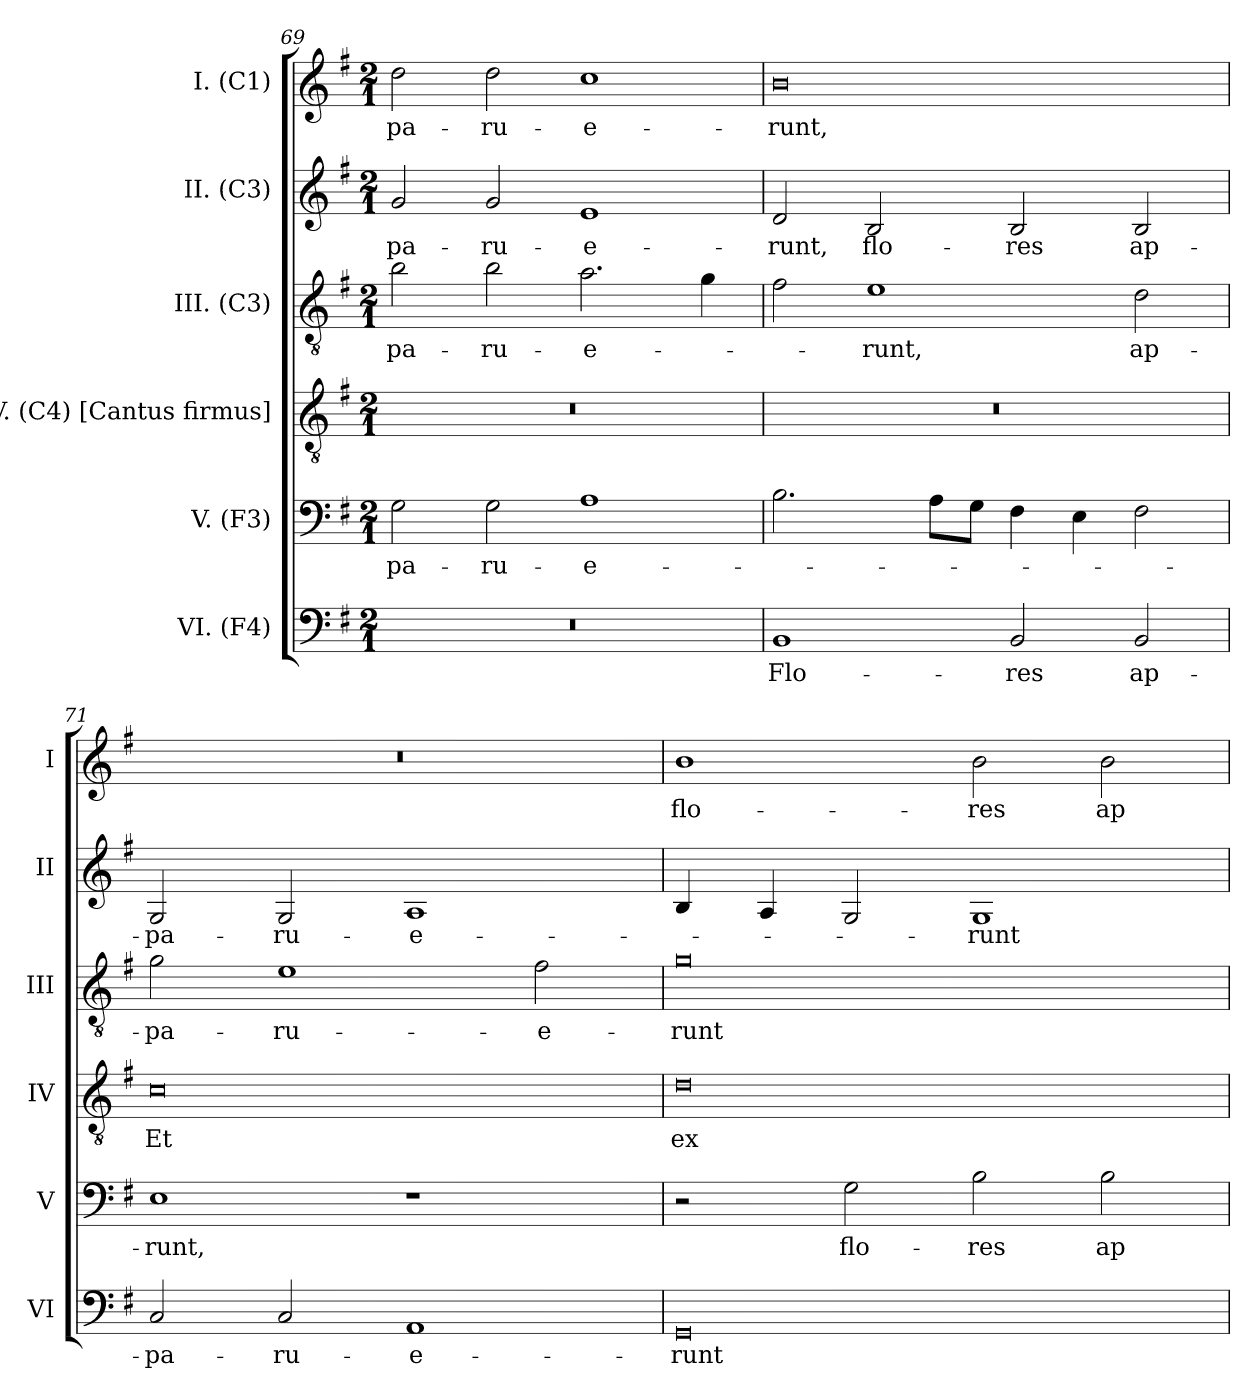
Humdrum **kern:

**kern	**text	**kern	**text	**kern	**text	**kern	**text	**kern	**text	**kern	**text
*part6	*part6	*part5	*part5	*part4	*part4	*part3	*part3	*part2	*part2	*part1	*part1
*staff6	*staff6	*staff5	*staff5	*staff4	*staff4	*staff3	*staff3	*staff2	*staff2	*staff1	*staff1
*I"VI. (F4)	*	*I"V. (F3)	*	*I"IV. (C4) [Cantus firmus]	*	*I"III. (C3)	*	*I"II. (C3)	*	*I"I. (C1)	*
*I'VI	*	*I'V	*	*I'IV	*	*I'III	*	*I'II	*	*I'I	*
*clefF4	*	*clefF4	*	*clefGv2	*	*clefGv2	*	*clefG2	*	*clefG2	*
*	*	*	*	*ITrd7c12	*	*	*	*	*	*	*
*k[f#]	*	*k[f#]	*	*k[f#]	*	*k[f#]	*	*k[f#]	*	*k[f#]	*
*G:	*	*G:	*	*G:	*	*G:	*	*G:	*	*G:	*
*M2/1	*	*M2/1	*	*M2/1	*	*M2/1	*	*M2/1	*	*M2/1	*
=69	=69	=69	=69	=69	=69	=69	=69	=69	=69	=69	=69
!LO:N:vis=1	!	!	!	!	!	!	!	!	!	!	!
!	!	!	!LO:LY:b:color=#000000	!LO:N:vis=1	!	!	!	!	!	!	!
!	!	!	!	!	!	!	!LO:LY:b:color=#000000	!	!	!	!
!	!	!	!	!	!	!	!	!	!LO:LY:b:color=#000000	!	!
!	!	!	!	!	!	!	!	!	!	!	!LO:LY:b:color=#000000
0r	.	2Gi\	-pa-	0r	.	2bi\	-pa-	2gi/	-pa-	2ddi\	-pa-
!	!	!	!LO:LY:b:color=#000000	!	!	!	!	!	!	!	!
!	!	!	!	!	!	!	!LO:LY:b:color=#000000	!	!	!	!
!	!	!	!	!	!	!	!	!	!LO:LY:b:color=#000000	!	!
!	!	!	!	!	!	!	!	!	!	!	!LO:LY:b:color=#000000
.	.	2Gi\	-ru-	.	.	2bi\	-ru-	2gi/	-ru-	2ddi\	-ru-
!	!	!	!LO:LY:b:color=#000000	!	!	!	!	!	!	!	!
!	!	!	!	!	!	!	!LO:LY:b:color=#000000	!	!	!	!
!	!	!	!	!	!	!	!	!	!LO:LY:b:color=#000000	!	!
!	!	!	!	!	!	!	!	!	!	!	!LO:LY:b:color=#000000
.	.	1Ai	-e-	.	.	2.ai\	-e-	1ei	-e-	1cci	-e-
.	.	.	.	.	.	4gi\	.	.	.	.	.
=70	=70	=70	=70	=70	=70	=70	=70	=70	=70	=70	=70
!	!LO:LY:b:color=#000000	!	!	!LO:N:vis=1	!	!	!	!	!	!	!
!	!	!	!	!	!	!	!	!	!LO:LY:b:color=#000000	!	!
!	!	!	!	!	!	!	!	!	!	!	!LO:LY:b:color=#000000
1BBi	Flo-	2.Bi\	.	0r	.	2f#i\	.	2di/	-runt,	0bi	-runt,
!	!	!	!	!	!	!	!LO:LY:b:color=#000000	!	!	!	!
!	!	!	!	!	!	!	!	!	!LO:LY:b:color=#000000	!	!
.	.	.	.	.	.	1ei	-runt,	2Bi/	flo-	.	.
.	.	8Ai\L	.	.	.	.	.	.	.	.	.
.	.	8Gi\J	.	.	.	.	.	.	.	.	.
!	!LO:LY:b:color=#000000	!	!	!	!	!	!	!	!	!	!
!	!	!	!	!	!	!	!	!	!LO:LY:b:color=#000000	!	!
2BBi/	-res	4F#i\	.	.	.	.	.	2Bi/	-res	.	.
.	.	4Ei\	.	.	.	.	.	.	.	.	.
!	!LO:LY:b:color=#000000	!	!	!	!	!	!	!	!	!	!
!	!	!	!	!	!	!	!LO:LY:b:color=#000000	!	!	!	!
!	!	!	!	!	!	!	!	!	!LO:LY:b:color=#000000	!	!
2BBi/	ap-	2F#i\	.	.	.	2di\	ap-	2Bi/	ap-	.	.
=71	=71	=71	=71	=71	=71	=71	=71	=71	=71	=71	=71
!	!LO:LY:b:color=#000000	!	!	!	!	!	!	!	!	!	!
!	!	!	!LO:LY:b:color=#000000	!	!	!	!	!	!	!	!
!	!	!	!	!	!LO:LY:b:color=#000000	!	!	!	!	!	!
!	!	!	!	!	!	!	!LO:LY:b:color=#000000	!	!	!	!
!	!	!	!	!	!	!	!	!	!LO:LY:b:color=#000000	!LO:N:vis=1	!
2Ci/	-pa-	1Ei	-runt,	0Ci	Et	2gi\	-pa-	2Gi/	-pa-	0r	.
!	!LO:LY:b:color=#000000	!	!	!	!	!	!	!	!	!	!
!	!	!	!	!	!	!	!LO:LY:b:color=#000000	!	!	!	!
!	!	!	!	!	!	!	!	!	!LO:LY:b:color=#000000	!	!
2Ci/	-ru-	.	.	.	.	1ei	-ru-	2Gi/	-ru-	.	.
!	!LO:LY:b:color=#000000	!	!	!	!	!	!	!	!	!	!
!	!	!	!	!	!	!	!	!	!LO:LY:b:color=#000000	!	!
1AAi	-e-	1r	.	.	.	.	.	1Ai	-e-	.	.
!	!	!	!	!	!	!	!LO:LY:b:color=#000000	!	!	!	!
.	.	.	.	.	.	2f#i\	-e-	.	.	.	.
!!LO:PB:g=z
=72	=72	=72	=72	=72	=72	=72	=72	=72	=72	=72	=72
!	!LO:LY:b:color=#000000	!	!	!	!	!	!	!	!	!	!
!	!	!	!	!	!LO:LY:b:color=#000000	!	!	!	!	!	!
!	!	!	!	!	!	!	!LO:LY:b:color=#000000	!	!	!	!
!	!	!	!	!	!	!	!	!	!	!	!LO:LY:b:color=#000000
0GGi	-runt	2r	.	0Di	ex-	0gi	-runt	4Bi/	.	1bi	flo-
.	.	.	.	.	.	.	.	4Ai/	.	.	.
!	!	!	!LO:LY:b:color=#000000	!	!	!	!	!	!	!	!
.	.	2Gi\	flo-	.	.	.	.	2Gi/	.	.	.
!	!	!	!LO:LY:b:color=#000000	!	!	!	!	!	!	!	!
!	!	!	!	!	!	!	!	!	!LO:LY:b:color=#000000	!	!
!	!	!	!	!	!	!	!	!	!	!	!LO:LY:b:color=#000000
.	.	2Bi\	-res	.	.	.	.	1Gi	-runt	2bi\	-res
!	!	!	!LO:LY:b:color=#000000	!	!	!	!	!	!	!	!
!	!	!	!	!	!	!	!	!	!	!	!LO:LY:b:color=#000000
.	.	2Bi\	ap-	.	.	.	.	.	.	2bi\	ap-
=	=	=	=	=	=	=	=	=	=	=	=
*-	*-	*-	*-	*-	*-	*-	*-	*-	*-	*-	*-
